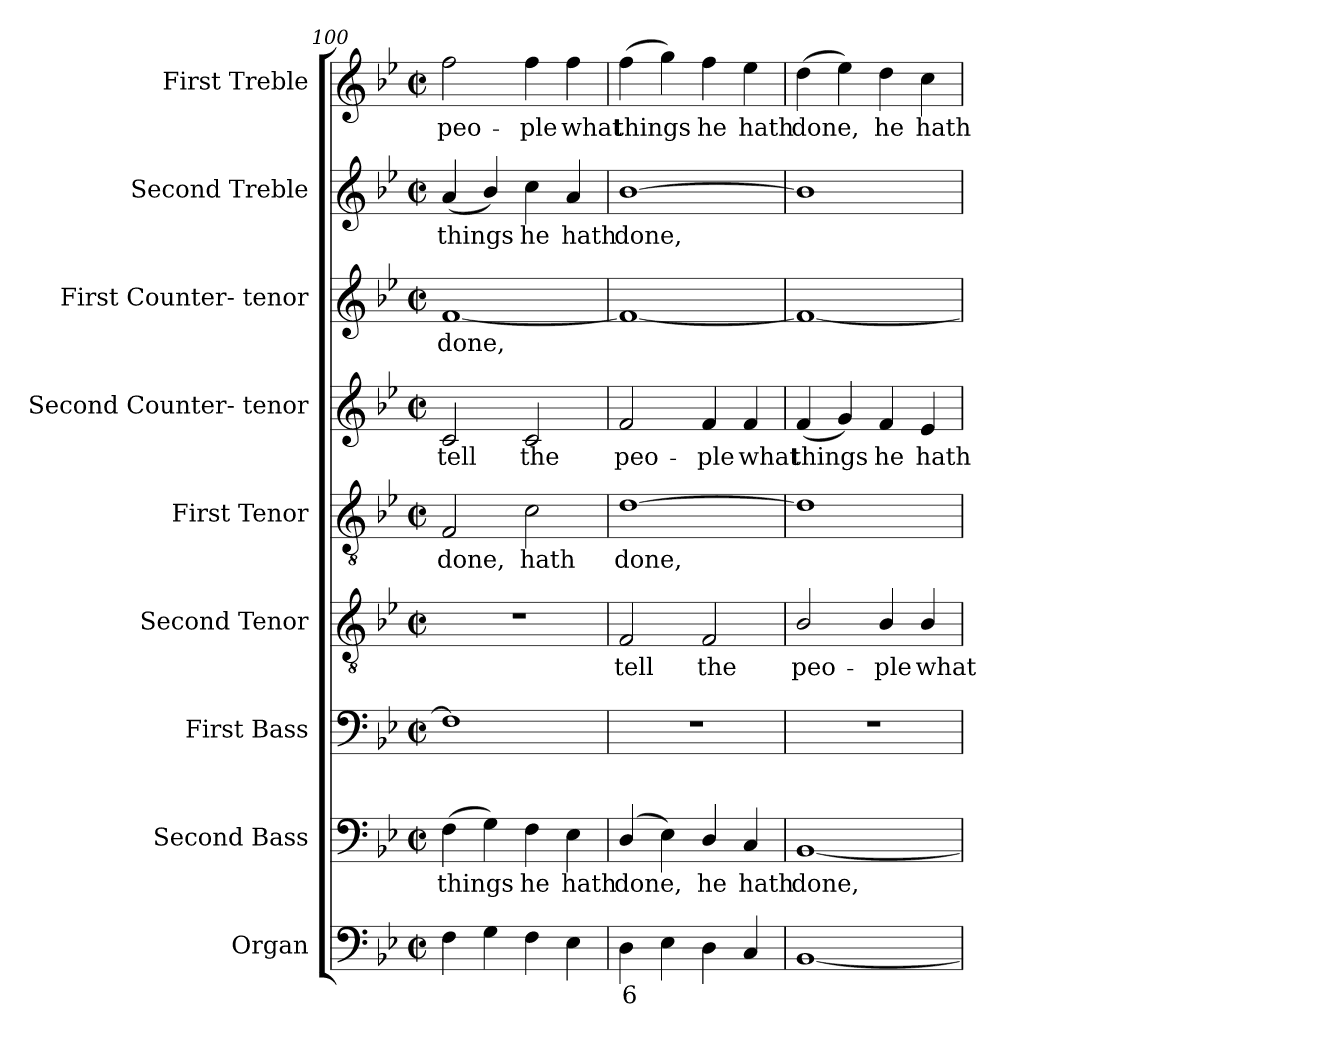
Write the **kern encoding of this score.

**kern	**text	**kern	**text	**kern	**kern	**text	**kern	**text	**kern	**text	**kern	**text	**kern	**text	**kern	**text
*part9	*part9	*part8	*part8	*part7	*part6	*part6	*part5	*part5	*part4	*part4	*part3	*part3	*part2	*part2	*part1	*part1
*staff9	*staff9	*staff8	*staff8	*staff7	*staff6	*staff6	*staff5	*staff5	*staff4	*staff4	*staff3	*staff3	*staff2	*staff2	*staff1	*staff1
*I"Organ	*	*I"Second Bass	*	*I"First Bass	*I"Second Tenor	*	*I"First Tenor	*	*I"Second Counter- tenor	*	*I"First Counter- tenor	*	*I"Second Treble	*	*I"First Treble	*
*I'Org.	*	*I'B2.	*	*I'B1.	*I'T2.	*	*I'T1.	*	*	*	*	*	*I'S2.	*	*	*
*clefF4	*	*clefF4	*	*clefF4	*clefGv2	*	*clefGv2	*	*clefG2	*	*clefG2	*	*clefG2	*	*clefG2	*
*	*	*	*	*	*ITrd7c12	*	*ITrd7c12	*	*	*	*	*	*	*	*	*
*k[b-e-]	*	*k[b-e-]	*	*k[b-e-]	*k[b-e-]	*	*k[b-e-]	*	*k[b-e-]	*	*k[b-e-]	*	*k[b-e-]	*	*k[b-e-]	*
*B-:	*	*B-:	*	*B-:	*B-:	*	*B-:	*	*B-:	*	*B-:	*	*B-:	*	*B-:	*
*M2/2	*	*M2/2	*	*M2/2	*M2/2	*	*M2/2	*	*M2/2	*	*M2/2	*	*M2/2	*	*M2/2	*
*met(c|)	*	*met(c|)	*	*met(c|)	*met(c|)	*	*met(c|)	*	*met(c|)	*	*met(c|)	*	*met(c|)	*	*met(c|)	*
=100	=100	=100	=100	=100	=100	=100	=100	=100	=100	=100	=100	=100	=100	=100	=100	=100
!	!	!	!LO:LY:b:color=#000000	!	!	!	!	!	!	!	!	!	!	!	!	!
!	!	!	!	!	!	!	!	!LO:LY:b:color=#000000	!	!	!	!	!	!	!	!
!	!	!	!	!	!	!	!	!	!	!LO:LY:b:color=#000000	!	!	!	!	!	!
!	!	!	!	!	!	!	!	!	!	!	!	!LO:LY:b:color=#000000	!	!	!	!
!	!	!	!	!	!	!	!	!	!	!	!	!	!	!LO:LY:b:color=#000000	!	!
!	!	!	!	!	!	!	!	!	!	!	!	!	!	!	!	!LO:LY:b:color=#000000
4Fi\	.	(4Fi\	things	1Fi]	1r	.	2FFi/	done,	2ci/	tell	[1fi	done,	(4ai/	things	2ffi\	peo-
4Gi\	.	4Gi\)	.	.	.	.	.	.	.	.	.	.	4b-i/)	.	.	.
!	!	!	!LO:LY:b:color=#000000	!	!	!	!	!	!	!	!	!	!	!	!	!
!	!	!	!	!	!	!	!	!LO:LY:b:color=#000000	!	!	!	!	!	!	!	!
!	!	!	!	!	!	!	!	!	!	!LO:LY:b:color=#000000	!	!	!	!	!	!
!	!	!	!	!	!	!	!	!	!	!	!	!	!	!LO:LY:b:color=#000000	!	!
!	!	!	!	!	!	!	!	!	!	!	!	!	!	!	!	!LO:LY:b:color=#000000
4Fi\	.	4Fi\	he	.	.	.	2Ci\	hath	2ci/	the	.	.	4cci\	he	4ffi\	-ple
!	!	!	!LO:LY:b:color=#000000	!	!	!	!	!	!	!	!	!	!	!	!	!
!	!	!	!	!	!	!	!	!	!	!	!	!	!	!LO:LY:b:color=#000000	!	!
!	!	!	!	!	!	!	!	!	!	!	!	!	!	!	!	!LO:LY:b:color=#000000
4E-i\	.	4E-i\	hath	.	.	.	.	.	.	.	.	.	4ai/	hath	4ffi\	what
=101	=101	=101	=101	=101	=101	=101	=101	=101	=101	=101	=101	=101	=101	=101	=101	=101
!	!LO:LY:b:color=#000000	!	!	!	!	!	!	!	!	!	!	!	!	!	!	!
!	!	!	!LO:LY:b:color=#000000	!	!	!	!	!	!	!	!	!	!	!	!	!
!	!	!	!	!	!	!LO:LY:b:color=#000000	!	!	!	!	!	!	!	!	!	!
!	!	!	!	!	!	!	!	!LO:LY:b:color=#000000	!	!	!	!	!	!	!	!
!	!	!	!	!	!	!	!	!	!	!LO:LY:b:color=#000000	!	!	!	!	!	!
!	!	!	!	!	!	!	!	!	!	!	!	!	!	!LO:LY:b:color=#000000	!	!
!	!	!	!	!	!	!	!	!	!	!	!	!	!	!	!	!LO:LY:b:color=#000000
4Di\	6	(4Di/	done,	1r	2FFi/	tell	[1Di	done,	2fi/	peo-	1fi_	.	[1b-i	done,	(4ffi\	things
4E-i\	.	4E-i\)	.	.	.	.	.	.	.	.	.	.	.	.	4ggi\)	.
!	!	!	!LO:LY:b:color=#000000	!	!	!	!	!	!	!	!	!	!	!	!	!
!	!	!	!	!	!	!LO:LY:b:color=#000000	!	!	!	!	!	!	!	!	!	!
!	!	!	!	!	!	!	!	!	!	!LO:LY:b:color=#000000	!	!	!	!	!	!
!	!	!	!	!	!	!	!	!	!	!	!	!	!	!	!	!LO:LY:b:color=#000000
4Di\	.	4Di/	he	.	2FFi/	the	.	.	4fi/	-ple	.	.	.	.	4ffi\	he
!	!	!	!LO:LY:b:color=#000000	!	!	!	!	!	!	!	!	!	!	!	!	!
!	!	!	!	!	!	!	!	!	!	!LO:LY:b:color=#000000	!	!	!	!	!	!
!	!	!	!	!	!	!	!	!	!	!	!	!	!	!	!	!LO:LY:b:color=#000000
4Ci/	.	4Ci/	hath	.	.	.	.	.	4fi/	what	.	.	.	.	4ee-i\	hath
=102	=102	=102	=102	=102	=102	=102	=102	=102	=102	=102	=102	=102	=102	=102	=102	=102
!	!	!	!LO:LY:b:color=#000000	!	!	!	!	!	!	!	!	!	!	!	!	!
!	!	!	!	!	!	!LO:LY:b:color=#000000	!	!	!	!	!	!	!	!	!	!
!	!	!	!	!	!	!	!	!	!	!LO:LY:b:color=#000000	!	!	!	!	!	!
!	!	!	!	!	!	!	!	!	!	!	!	!	!	!	!	!LO:LY:b:color=#000000
[1BB-i	.	[1BB-i	done,	1r	2BB-i/	peo-	1Di]	.	(4fi/	things	1fi_	.	1b-i]	.	(4ddi\	done,
.	.	.	.	.	.	.	.	.	4gi/)	.	.	.	.	.	4ee-i\)	.
!	!	!	!	!	!	!LO:LY:b:color=#000000	!	!	!	!	!	!	!	!	!	!
!	!	!	!	!	!	!	!	!	!	!LO:LY:b:color=#000000	!	!	!	!	!	!
!	!	!	!	!	!	!	!	!	!	!	!	!	!	!	!	!LO:LY:b:color=#000000
.	.	.	.	.	4BB-i/	-ple	.	.	4fi/	he	.	.	.	.	4ddi\	he
!	!	!	!	!	!	!LO:LY:b:color=#000000	!	!	!	!	!	!	!	!	!	!
!	!	!	!	!	!	!	!	!	!	!LO:LY:b:color=#000000	!	!	!	!	!	!
!	!	!	!	!	!	!	!	!	!	!	!	!	!	!	!	!LO:LY:b:color=#000000
.	.	.	.	.	4BB-i/	what	.	.	4e-i/	hath	.	.	.	.	4cci\	hath
=	=	=	=	=	=	=	=	=	=	=	=	=	=	=	=	=
*-	*-	*-	*-	*-	*-	*-	*-	*-	*-	*-	*-	*-	*-	*-	*-	*-
